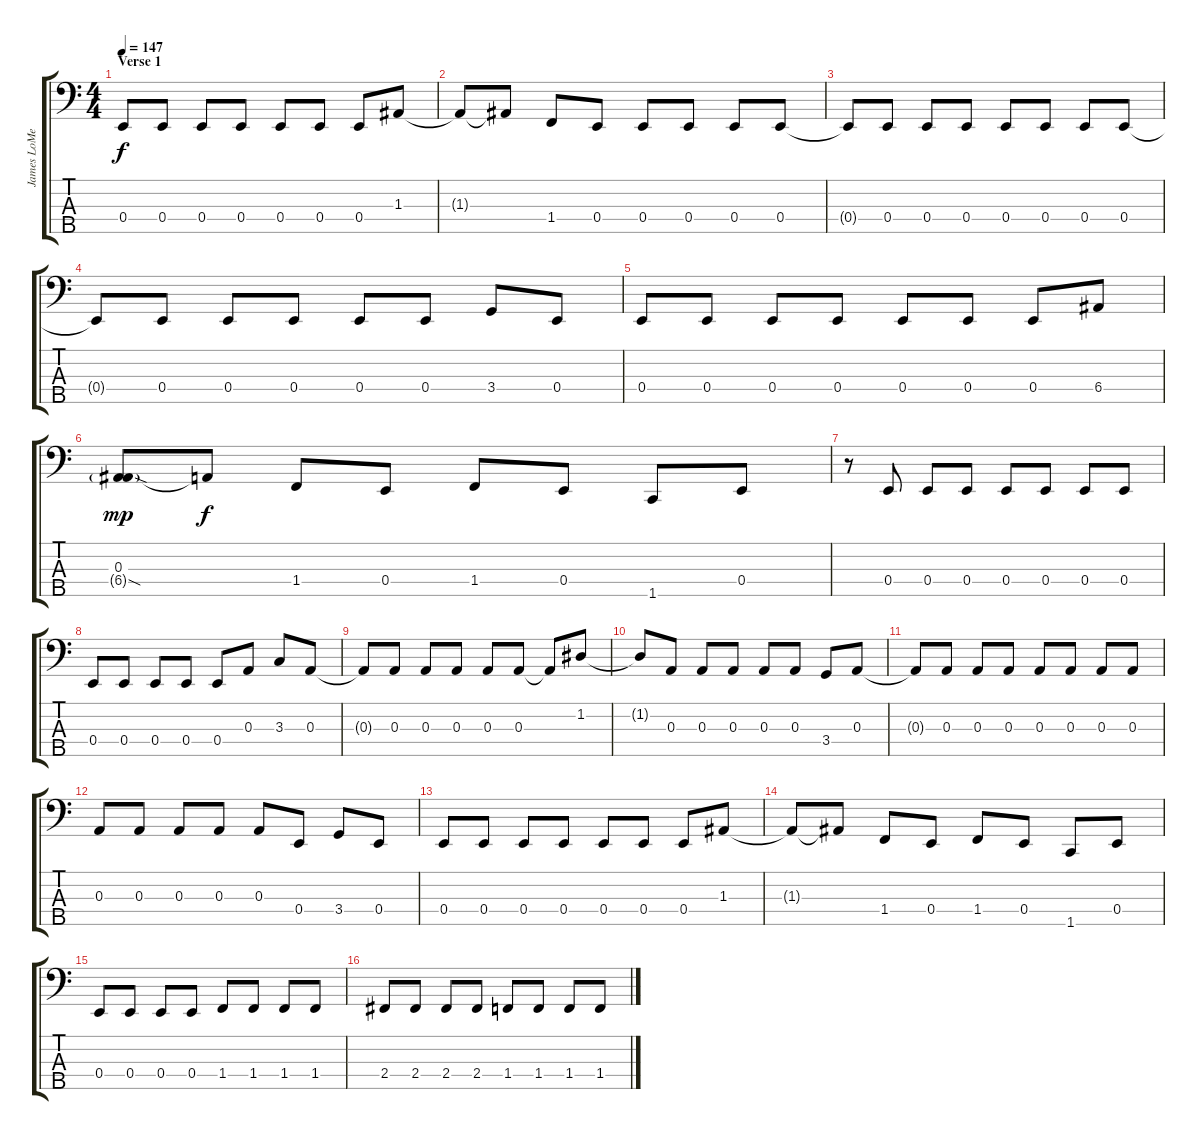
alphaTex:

\track ("James LoMenzo" "James LoMe") {instrument electricbasspick}
\staff {score tabs}
\tuning (G2 D2 A1 E1 B0) {hide}
\ts (4 4)
\section ("" "Verse 1")
\tempo 147
\clef f4
\ks c
0.4.8{dy f instrument electricbasspick} 0.4.8 0.4.8 0.4.8 0.4.8 0.4.8 0.4.8 1.3.8 |
1.3{t}.8 1.3{t}.8 1.4.8 0.4.8 0.4.8 0.4.8 0.4.8 0.4.8 |
0.4{t}.8 0.4.8 0.4.8 0.4.8 0.4.8 0.4.8 0.4.8 0.4.8 |
0.4{t}.8 0.4.8 0.4.8 0.4.8 0.4.8 0.4.8 3.4.8 0.4.8 |
0.4.8 0.4.8 0.4.8 0.4.8 0.4.8 0.4.8 0.4.8 6.4.8 |
(0.3 6.4{sod g}).8{dy mp} 0.3{t}.8{dy f} 1.4.8 0.4.8 1.4.8 0.4.8 1.5.8 0.4.8 |
r.8 0.4.8 0.4.8 0.4.8 0.4.8 0.4.8 0.4.8 0.4.8 |
0.4.8 0.4.8 0.4.8 0.4.8 0.4.8 0.3.8 3.3.8 0.3.8 |
0.3{t}.8 0.3.8 0.3.8 0.3.8 0.3.8 0.3.8 0.3{t}.8 1.2.8 |
1.2{t}.8 0.3.8 0.3.8 0.3.8 0.3.8 0.3.8 3.4.8 0.3.8 |
0.3{t}.8 0.3.8 0.3.8 0.3.8 0.3.8 0.3.8 0.3.8 0.3.8 |
0.3.8 0.3.8 0.3.8 0.3.8 0.3.8 0.4.8 3.4.8 0.4.8 |
0.4.8 0.4.8 0.4.8 0.4.8 0.4.8 0.4.8 0.4.8 1.3.8 |
1.3{t}.8 1.3{t}.8 1.4.8 0.4.8 1.4.8 0.4.8 1.5.8 0.4.8 |
0.4.8 0.4.8 0.4.8 0.4.8 1.4.8 1.4.8 1.4.8 1.4.8 |
2.4.8 2.4.8 2.4.8 2.4.8 1.4.8 1.4.8 1.4.8 1.4.8
